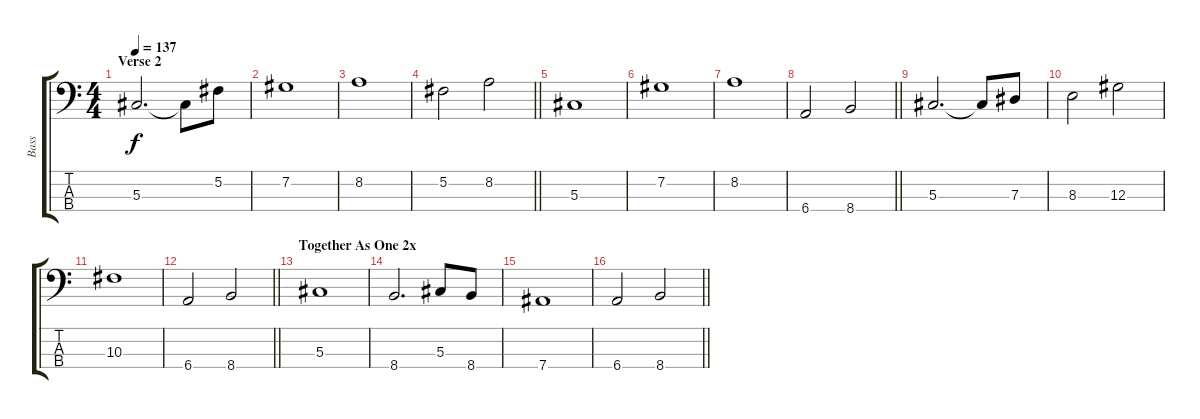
\track ("Bass" "Bass") {instrument electricbassfinger}
\staff {score tabs}
\tuning (Gb2 Db2 Ab1 Eb1) {hide}
\ts (4 4)
\section ("" "Verse 2")
\tempo 137
\clef f4
\ks c
5.3.2{d dy f} 5.3{t}.8 5.2.8 |
7.2.1 |
8.2.1 |
\barLineRight lightlight
5.2.2 8.2.2 |
5.3.1 |
7.2.1 |
8.2.1 |
\barLineRight lightlight
6.4.2 8.4.2 |
5.3.2{d} 5.3{t}.8 7.3.8 |
8.3.2 12.3.2 |
10.3.1 |
\barLineRight lightlight
6.4.2 8.4.2 |
\section ("" "Together As One 2x")
5.3.1 |
8.4.2{d} 5.3.8 8.4.8 |
7.4.1 |
\barLineRight lightlight
6.4.2 8.4.2
